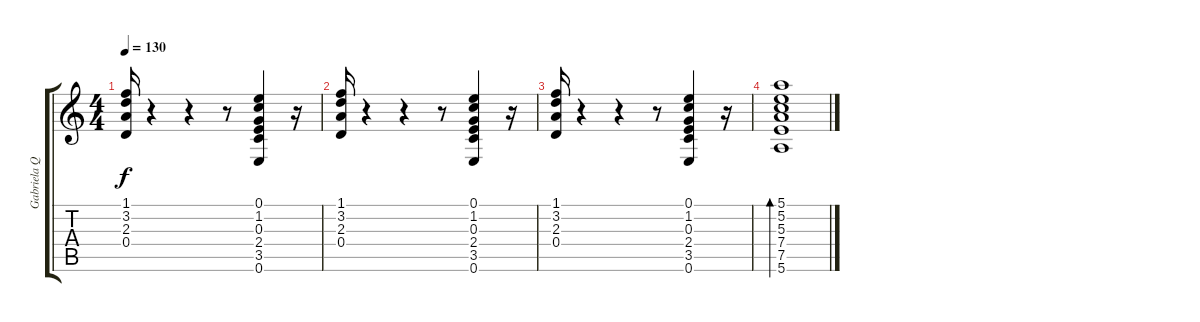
\track ("Gabriela Quintero" "Gabriela Q") {instrument acousticguitarnylon}
\staff {score tabs}
\tuning (E4 B3 G3 D3 A2 E2) {hide}
\ts (4 4)
\tempo 130
\clef g2
\ks c
(1.1 3.2 2.3 0.4).16{dy f} r.4 r.4 r.8 (0.1 1.2 0.3 2.4 3.5 0.6).4 r.16 |
(1.1 3.2 2.3 0.4).16 r.4 r.4 r.8 (0.1 1.2 0.3 2.4 3.5 0.6).4 r.16 |
(1.1 3.2 2.3 0.4).16 r.4 r.4 r.8 (0.1 1.2 0.3 2.4 3.5 0.6).4 r.16 |
(5.1 5.2 5.3 7.4 7.5 5.6).1{bd 60}
